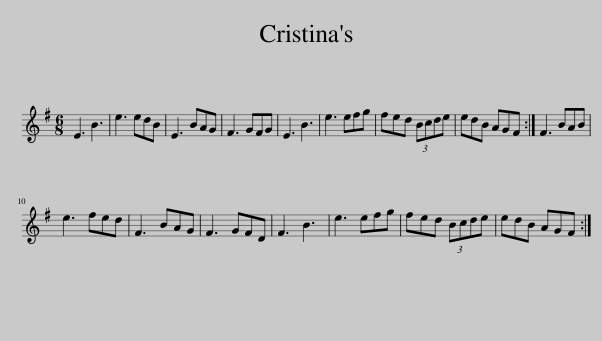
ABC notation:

X:1
L:1/8
M:6/8
I:linebreak $
K:Emin
V:1 treble
V:1
 E3 B3 | e3 edB | E3 BAG | F3 GFG | E3 B3 | %5
 e3 efg | fed (3Bcde | edB AGF :| F3 BAB |$ e3 fed | %10
 F3 BAG | F3 GFD | F3 B3 | e3 efg | fed (3Bcde | %15
 edB AGF :| %16
